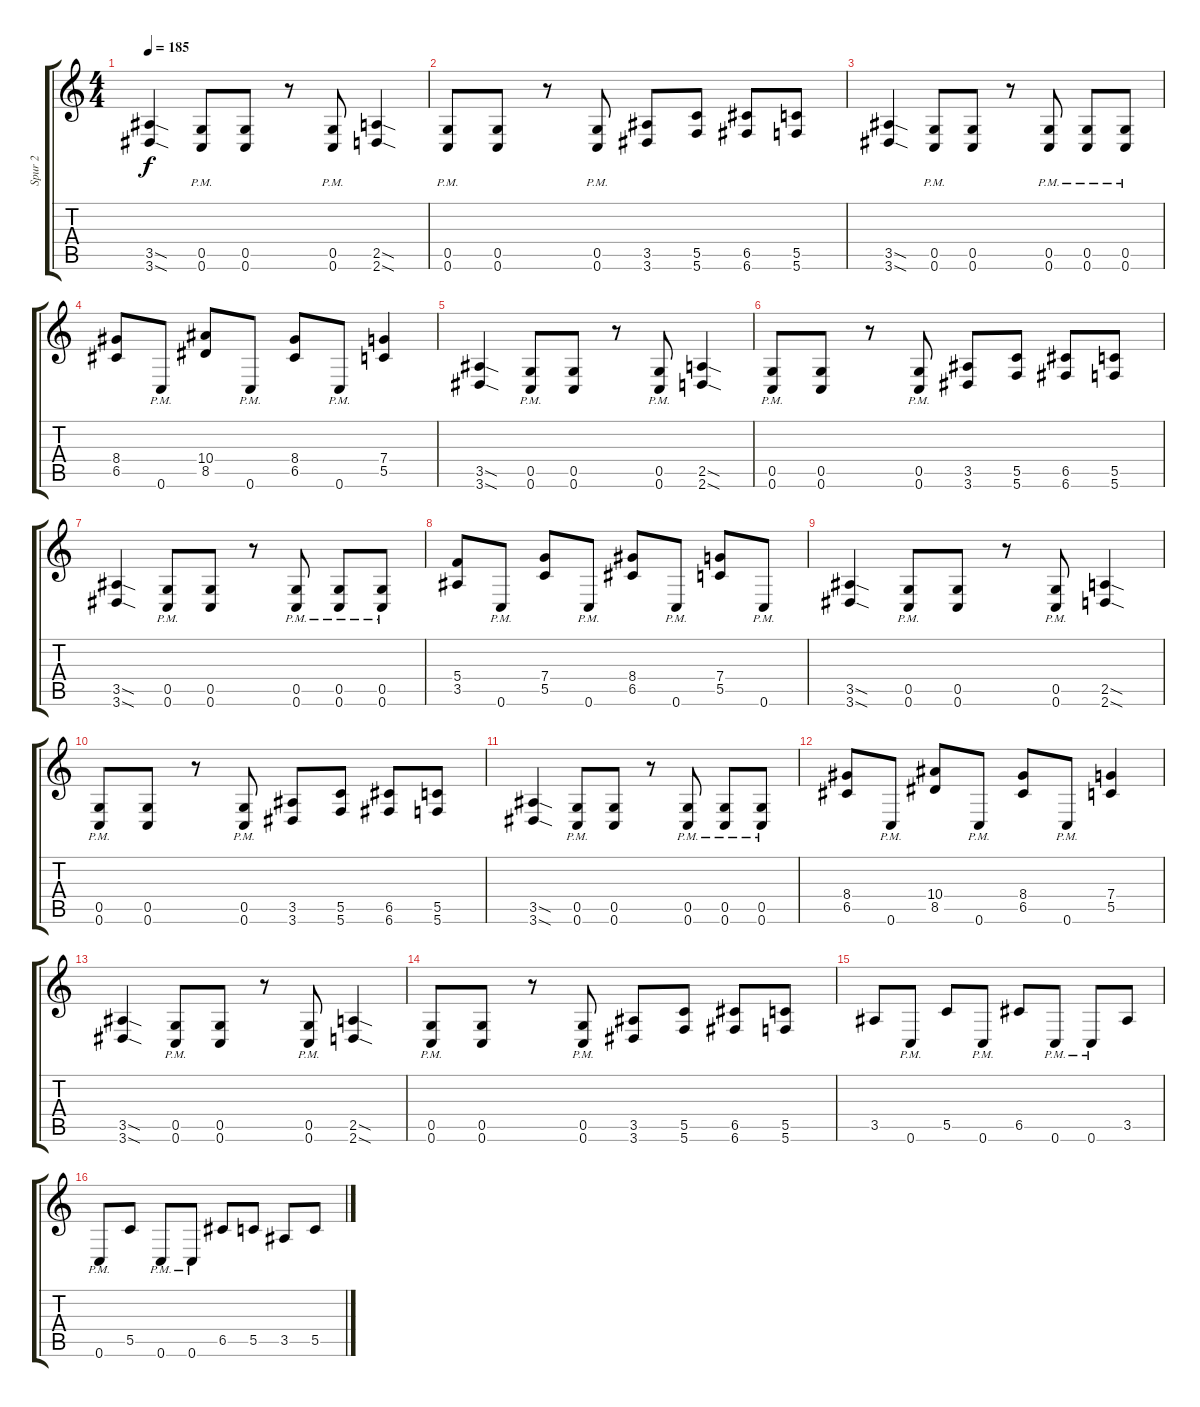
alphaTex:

\track ("Spur 2" "Spur 2") {instrument distortionguitar}
\staff {score tabs}
\tuning (D4 A3 F3 C3 G2 C2) {hide}
\ts (4 4)
\tempo 185
\clef g2
\ks c
(3.5{sod} 3.6{sod}).4{dy f} (0.5{pm} 0.6{pm}).8 (0.5 0.6).8 r.8 (0.5{pm} 0.6{pm}).8 (2.5{sod} 2.6{sod}).4 |
(0.5{pm} 0.6{pm}).8 (0.5 0.6).8 r.8 (0.5{pm} 0.6{pm}).8 (3.5 3.6).8 (5.5 5.6).8 (6.5 6.6).8 (5.5 5.6).8 |
(3.5{sod} 3.6{sod}).4 (0.5{pm} 0.6{pm}).8 (0.5 0.6).8 r.8 (0.5{pm} 0.6{pm}).8 (0.5{pm} 0.6{pm}).8 (0.5{pm} 0.6{pm}).8 |
(8.4 6.5).8 0.6{pm}.8 (10.4 8.5).8 0.6{pm}.8 (8.4 6.5).8 0.6{pm}.8 (7.4 5.5).4 |
(3.5{sod} 3.6{sod}).4 (0.5{pm} 0.6{pm}).8 (0.5 0.6).8 r.8 (0.5{pm} 0.6{pm}).8 (2.5{sod} 2.6{sod}).4 |
(0.5{pm} 0.6{pm}).8 (0.5 0.6).8 r.8 (0.5{pm} 0.6{pm}).8 (3.5 3.6).8 (5.5 5.6).8 (6.5 6.6).8 (5.5 5.6).8 |
(3.5{sod} 3.6{sod}).4 (0.5{pm} 0.6{pm}).8 (0.5 0.6).8 r.8 (0.5{pm} 0.6{pm}).8 (0.5{pm} 0.6{pm}).8 (0.5{pm} 0.6{pm}).8 |
(5.4 3.5).8 0.6{pm}.8 (7.4 5.5).8 0.6{pm}.8 (8.4 6.5).8 0.6{pm}.8 (7.4 5.5).8 0.6{pm}.8 |
(3.5{sod} 3.6{sod}).4 (0.5{pm} 0.6{pm}).8 (0.5 0.6).8 r.8 (0.5{pm} 0.6{pm}).8 (2.5{sod} 2.6{sod}).4 |
(0.5{pm} 0.6{pm}).8 (0.5 0.6).8 r.8 (0.5{pm} 0.6{pm}).8 (3.5 3.6).8 (5.5 5.6).8 (6.5 6.6).8 (5.5 5.6).8 |
(3.5{sod} 3.6{sod}).4 (0.5{pm} 0.6{pm}).8 (0.5 0.6).8 r.8 (0.5{pm} 0.6{pm}).8 (0.5{pm} 0.6{pm}).8 (0.5{pm} 0.6{pm}).8 |
(8.4 6.5).8 0.6{pm}.8 (10.4 8.5).8 0.6{pm}.8 (8.4 6.5).8 0.6{pm}.8 (7.4 5.5).4 |
(3.5{sod} 3.6{sod}).4 (0.5{pm} 0.6{pm}).8 (0.5 0.6).8 r.8 (0.5{pm} 0.6{pm}).8 (2.5{sod} 2.6{sod}).4 |
(0.5{pm} 0.6{pm}).8 (0.5 0.6).8 r.8 (0.5{pm} 0.6{pm}).8 (3.5 3.6).8 (5.5 5.6).8 (6.5 6.6).8 (5.5 5.6).8 |
3.5.8 0.6{pm}.8 5.5.8 0.6{pm}.8 6.5.8 0.6{pm}.8 0.6{pm}.8 3.5.8 |
0.6{pm}.8 5.5.8 0.6{pm}.8 0.6{pm}.8 6.5.8 5.5.8 3.5.8 5.5.8
